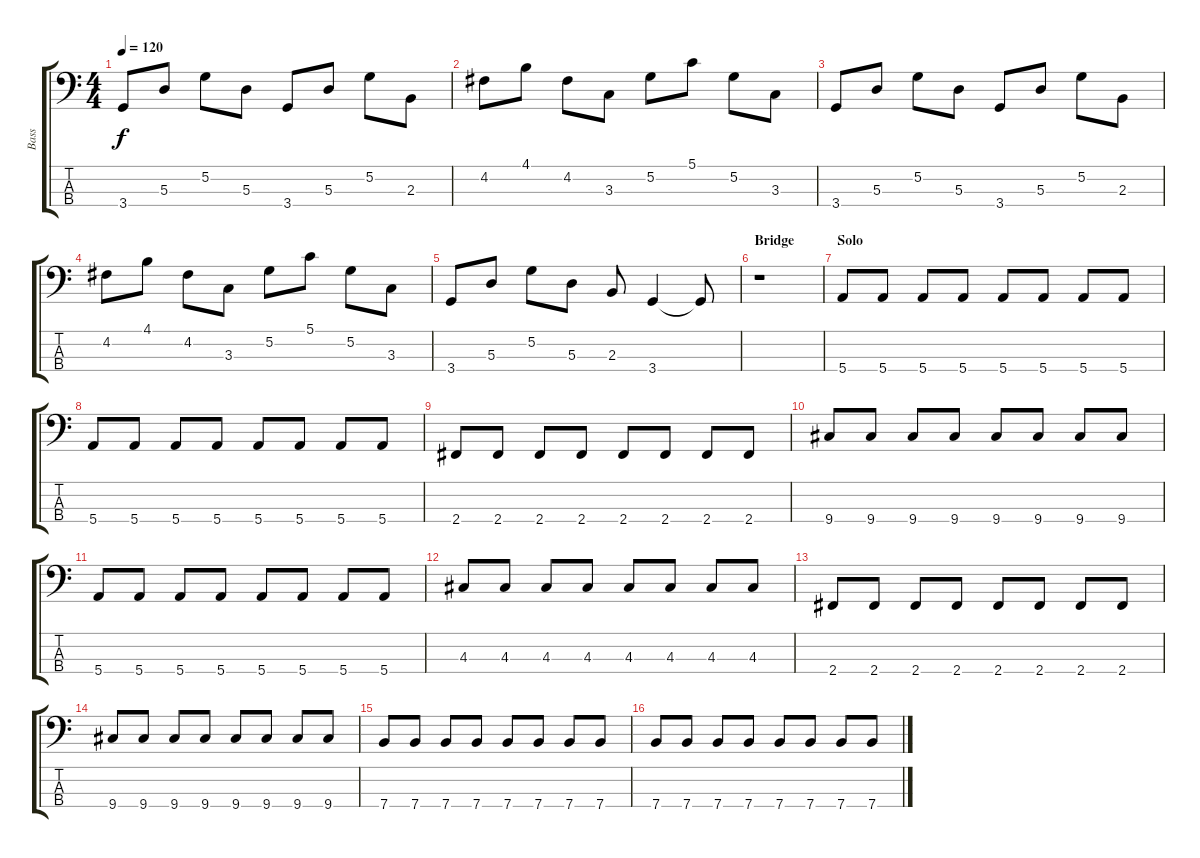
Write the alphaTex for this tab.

\track ("Bass" "Bass") {instrument electricbassfinger}
\staff {score tabs}
\tuning (G2 D2 A1 E1) {hide}
\ts (4 4)
\tempo 120
\clef f4
\ks c
3.4.8{dy f} 5.3.8 5.2.8 5.3.8 3.4.8 5.3.8 5.2.8 2.3.8 |
4.2.8 4.1.8 4.2.8 3.3.8 5.2.8 5.1.8 5.2.8 3.3.8 |
3.4.8 5.3.8 5.2.8 5.3.8 3.4.8 5.3.8 5.2.8 2.3.8 |
4.2.8 4.1.8 4.2.8 3.3.8 5.2.8 5.1.8 5.2.8 3.3.8 |
3.4.8 5.3.8 5.2.8 5.3.8 2.3.8 3.4.4 3.4{t}.8 |
\section ("" "Bridge")
r.1 |
\section ("" "Solo")
5.4.8 5.4.8 5.4.8 5.4.8 5.4.8 5.4.8 5.4.8 5.4.8 |
5.4.8 5.4.8 5.4.8 5.4.8 5.4.8 5.4.8 5.4.8 5.4.8 |
2.4.8 2.4.8 2.4.8 2.4.8 2.4.8 2.4.8 2.4.8 2.4.8 |
9.4.8 9.4.8 9.4.8 9.4.8 9.4.8 9.4.8 9.4.8 9.4.8 |
5.4.8 5.4.8 5.4.8 5.4.8 5.4.8 5.4.8 5.4.8 5.4.8 |
4.3.8 4.3.8 4.3.8 4.3.8 4.3.8 4.3.8 4.3.8 4.3.8 |
2.4.8 2.4.8 2.4.8 2.4.8 2.4.8 2.4.8 2.4.8 2.4.8 |
9.4.8 9.4.8 9.4.8 9.4.8 9.4.8 9.4.8 9.4.8 9.4.8 |
7.4.8 7.4.8 7.4.8 7.4.8 7.4.8 7.4.8 7.4.8 7.4.8 |
7.4.8 7.4.8 7.4.8 7.4.8 7.4.8 7.4.8 7.4.8 7.4.8
